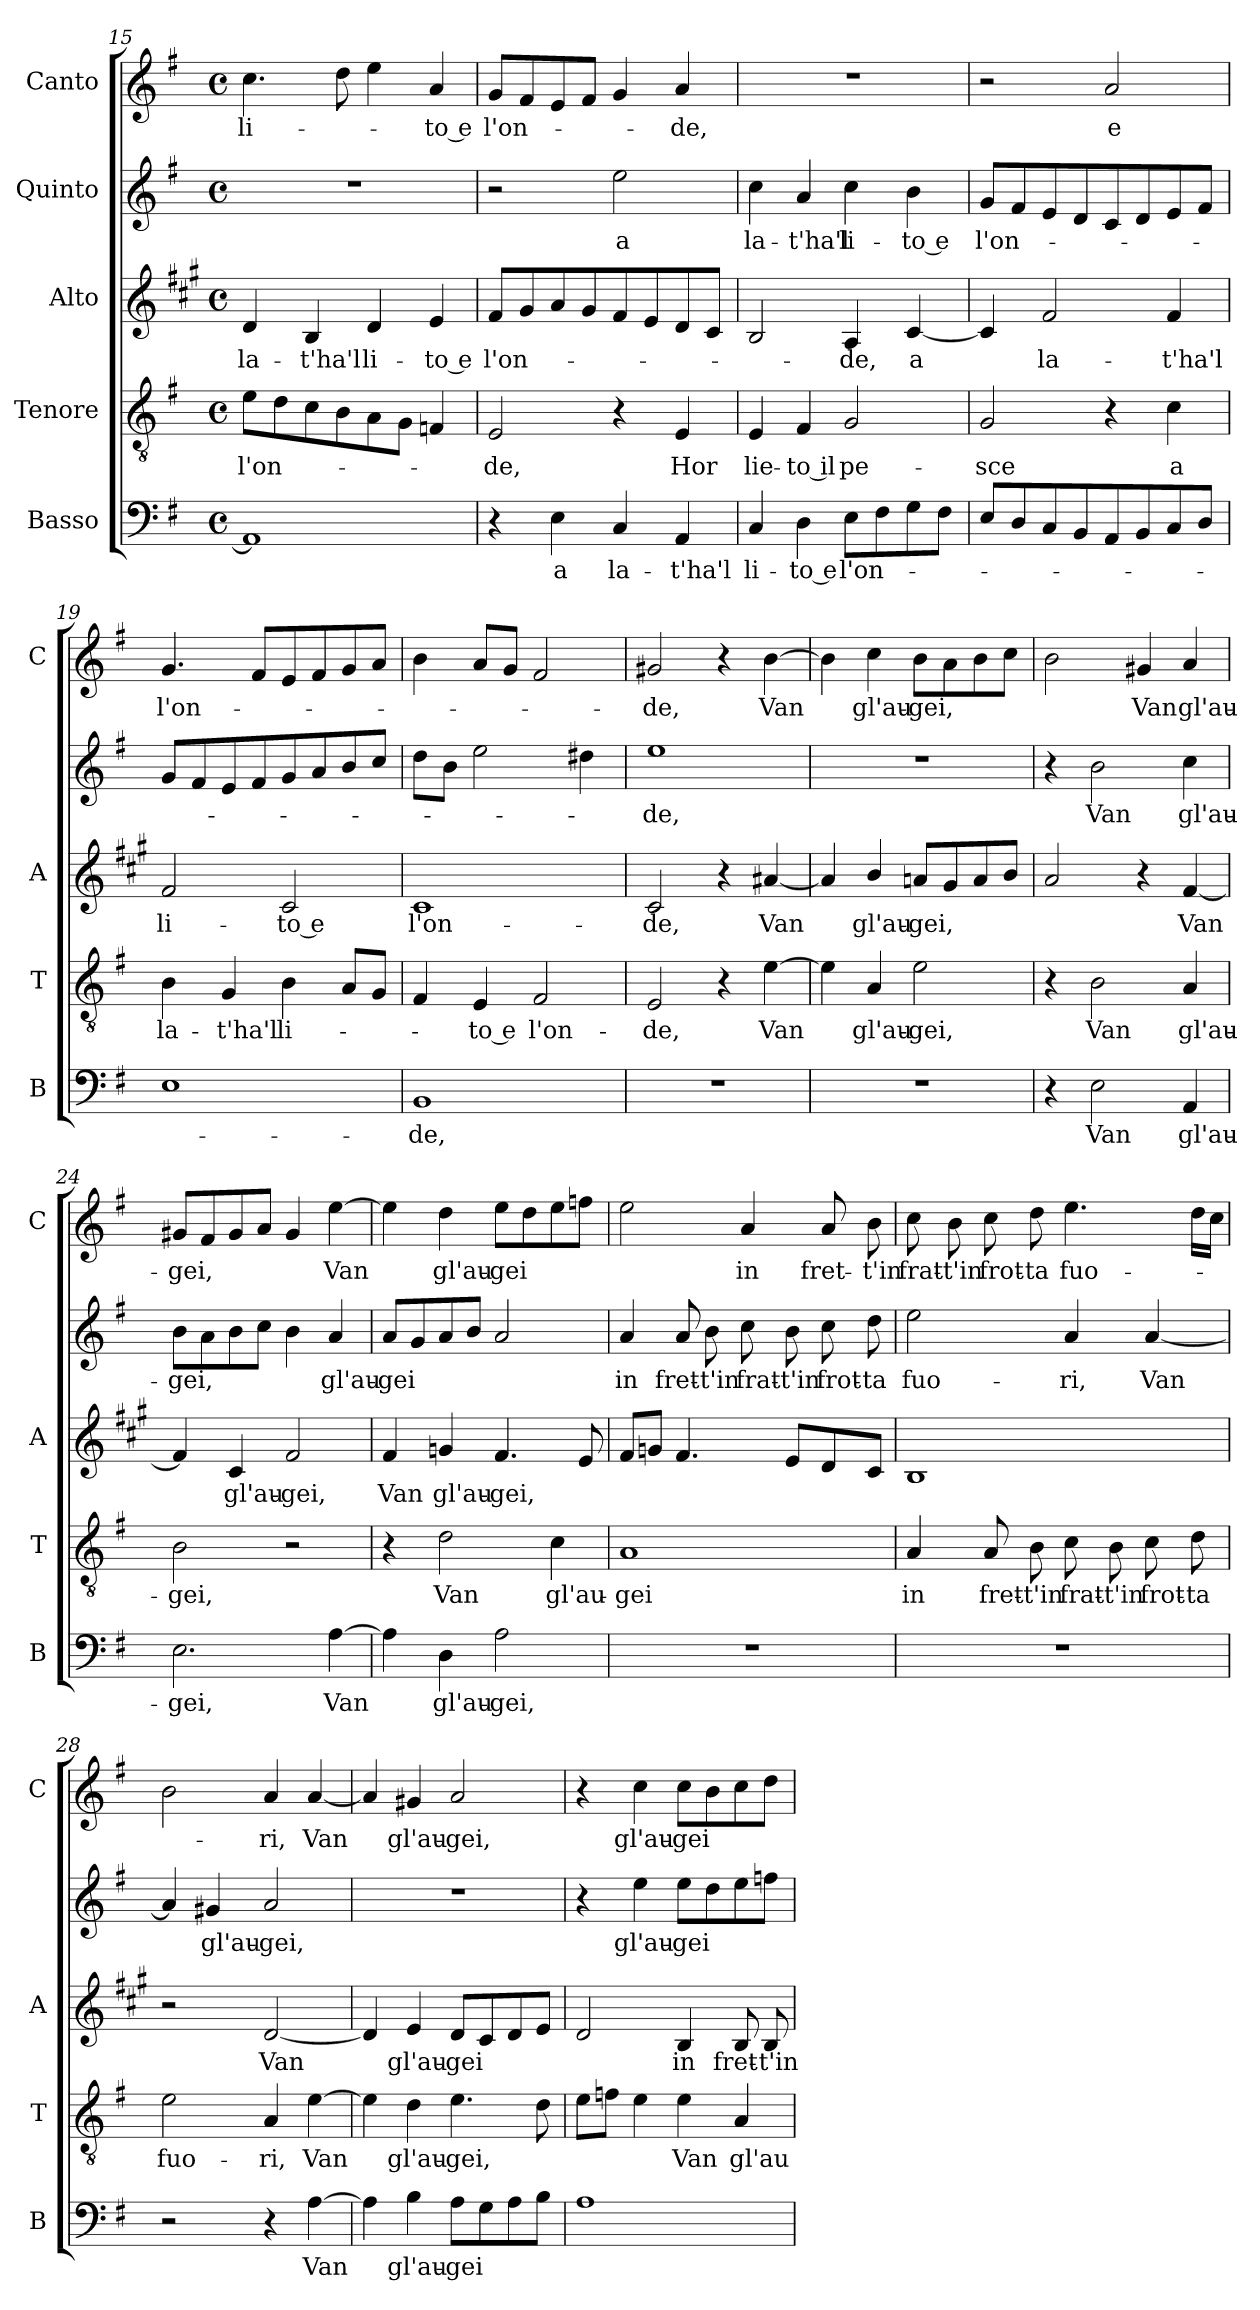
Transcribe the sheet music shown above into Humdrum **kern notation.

**kern	**text	**kern	**text	**kern	**text	**kern	**text	**kern	**text
*part5	*part5	*part4	*part4	*part3	*part3	*part2	*part2	*part1	*part1
*staff5	*staff5	*staff4	*staff4	*staff3	*staff3	*staff2	*staff2	*staff1	*staff1
*I"Basso	*	*I"Tenore	*	*I"Alto	*	*I"Quinto	*	*I"Canto	*
*I'B	*	*I'T	*	*I'A	*	*	*	*I'C	*
*clefF4	*	*clefGv2	*	*clefG2	*	*clefG2	*	*clefG2	*
*	*	*	*	*ITrd1c2	*	*	*	*	*
*k[f#]	*	*k[f#]	*	*k[f#]	*	*k[f#]	*	*k[f#]	*
*G:	*	*G:	*	*G:	*	*G:	*	*G:	*
*M4/4	*	*M4/4	*	*M4/4	*	*M4/4	*	*M4/4	*
*met(c)	*	*met(c)	*	*met(c)	*	*met(c)	*	*met(c)	*
=15	=15	=15	=15	=15	=15	=15	=15	=15	=15
!	!	!	!LO:LY:b	!	!LO:LY:b	!	!	!	!LO:LY:b
1AA]	.	8e\L	l'on-	4c/	la-	1r	.	4.cc\	li-
.	.	8d\	.	.	.	.	.	.	.
!	!	!	!	!	!LO:LY:b	!	!	!	!
.	.	8c\	.	4A/	-t'ha'l	.	.	.	.
.	.	8B\	.	.	.	.	.	8dd\	.
!	!	!	!	!	!LO:LY:b	!	!	!	!
.	.	8A\	.	4c/	li-	.	.	4ee\	.
.	.	8G\J	.	.	.	.	.	.	.
!	!	!	!	!	!LO:LY:b	!	!	!	!LO:LY:b
.	.	4Fn/	.	4d/	-to e	.	.	4a/	-to e
=16	=16	=16	=16	=16	=16	=16	=16	=16	=16
!	!	!	!LO:LY:b	!	!LO:LY:b	!	!	!	!LO:LY:b
4r	.	2E/	-de,	8e/L	l'on-	2r	.	8g/L	l'on-
.	.	.	.	8f#/	.	.	.	8f#/	.
!	!LO:LY:b	!	!	!	!	!	!	!	!
4E\	a	.	.	8g/	.	.	.	8e/	.
.	.	.	.	8f#/	.	.	.	8f#/J	.
!	!LO:LY:b	!	!	!	!	!	!LO:LY:b	!	!
4C/	la-	4r	.	8e/	.	2ee\	a	4g/	.
.	.	.	.	8d/	.	.	.	.	.
!	!LO:LY:b	!	!LO:LY:b	!	!	!	!	!	!LO:LY:b
4AA/	-t'ha'l	4E/	Hor	8c/	.	.	.	4a/	-de,
.	.	.	.	8B/J	.	.	.	.	.
=17	=17	=17	=17	=17	=17	=17	=17	=17	=17
!	!LO:LY:b	!	!LO:LY:b	!	!	!	!LO:LY:b	!	!
4C/	li-	4E/	lie-	2A/	.	4cc\	la-	1r	.
!	!LO:LY:b	!	!LO:LY:b	!	!	!	!LO:LY:b	!	!
4D\	-to e	4F#/	-to il	.	.	4a/	-t'ha'l	.	.
!	!LO:LY:b	!	!LO:LY:b	!	!LO:LY:b	!	!LO:LY:b	!	!
8E\L	l'on-	2G/	pe-	4G/	-de,	4cc\	li-	.	.
8F#\	.	.	.	.	.	.	.	.	.
!	!	!	!	!	!LO:LY:b	!	!LO:LY:b	!	!
8G\	.	.	.	[4B/	a	4b\	-to e	.	.
8F#\J	.	.	.	.	.	.	.	.	.
=18	=18	=18	=18	=18	=18	=18	=18	=18	=18
!	!	!	!LO:LY:b	!	!	!	!LO:LY:b	!	!
8E/L	.	2G/	-sce	4B/]	.	8g/L	l'on-	2r	.
8D/	.	.	.	.	.	8f#/	.	.	.
!	!	!	!	!	!LO:LY:b	!	!	!	!
8C/	.	.	.	2e/	la-	8e/	.	.	.
8BB/	.	.	.	.	.	8d/	.	.	.
!	!	!	!	!	!	!	!	!	!LO:LY:b
8AA/	.	4r	.	.	.	8c/	.	2a/	e
8BB/	.	.	.	.	.	8d/	.	.	.
!	!	!	!LO:LY:b	!	!LO:LY:b	!	!	!	!
8C/	.	4c\	a	4e/	-t'ha'l	8e/	.	.	.
8D/J	.	.	.	.	.	8f#/J	.	.	.
=19	=19	=19	=19	=19	=19	=19	=19	=19	=19
!	!	!	!LO:LY:b	!	!LO:LY:b	!	!	!	!LO:LY:b
1E	.	4B\	la-	2e/	li-	8g/L	.	4.g/	l'on-
.	.	.	.	.	.	8f#/	.	.	.
!	!	!	!LO:LY:b	!	!	!	!	!	!
.	.	4G/	-t'ha'l	.	.	8e/	.	.	.
.	.	.	.	.	.	8f#/	.	8f#/L	.
!	!	!	!LO:LY:b	!	!LO:LY:b	!	!	!	!
.	.	4B\	li-	2B/	-to e	8g/	.	8e/	.
.	.	.	.	.	.	8a/	.	8f#/	.
.	.	8A/L	.	.	.	8b/	.	8g/	.
.	.	8G/J	.	.	.	8cc/J	.	8a/J	.
=20	=20	=20	=20	=20	=20	=20	=20	=20	=20
!	!LO:LY:b	!	!	!	!LO:LY:b	!	!	!	!
1BB	-de,	4F#/	.	1B	l'on-	8dd\L	.	4b\	.
.	.	.	.	.	.	8b\J	.	.	.
!	!	!	!LO:LY:b	!	!	!	!	!	!
.	.	4E/	-to e	.	.	2ee\	.	8a/L	.
.	.	.	.	.	.	.	.	8g/J	.
!	!	!	!LO:LY:b	!	!	!	!	!	!
.	.	2F#/	l'on-	.	.	.	.	2f#/	.
.	.	.	.	.	.	4dd#X\	.	.	.
!!LO:PB:g=z
=21	=21	=21	=21	=21	=21	=21	=21	=21	=21
!	!	!	!LO:LY:b	!	!LO:LY:b	!	!LO:LY:b	!	!LO:LY:b
1r	.	2E/	-de,	2B/	-de,	1ee	-de,	2g#X/	-de,
.	.	4r	.	4r	.	.	.	4r	.
!	!	!	!LO:LY:b	!	!LO:LY:b	!	!	!	!LO:LY:b
.	.	[4e\	Van	[4g#X/	Van	.	.	[4b\	Van
=22	=22	=22	=22	=22	=22	=22	=22	=22	=22
1r	.	4e\]	.	4g#/]	.	1r	.	4b\]	.
!	!	!	!LO:LY:b	!	!LO:LY:b	!	!	!	!LO:LY:b
.	.	4A/	gl'au-	4a/	gl'au-	.	.	4cc\	gl'au-
!	!	!	!LO:LY:b	!	!LO:LY:b	!	!	!	!LO:LY:b
.	.	2e\	-gei,	8gn/L	-gei,	.	.	8b\L	-gei,
.	.	.	.	8f#/	.	.	.	8a\	.
.	.	.	.	8g/	.	.	.	8b\	.
.	.	.	.	8a/J	.	.	.	8cc\J	.
=23	=23	=23	=23	=23	=23	=23	=23	=23	=23
4r	.	4r	.	2g/	.	4r	.	2b\	.
!	!LO:LY:b	!	!LO:LY:b	!	!	!	!LO:LY:b	!	!
2E\	Van	2B\	Van	.	.	2b\	Van	.	.
!	!	!	!	!	!	!	!	!	!LO:LY:b
.	.	.	.	4r	.	.	.	4g#X/	Van
!	!LO:LY:b	!	!LO:LY:b	!	!LO:LY:b	!	!LO:LY:b	!	!LO:LY:b
4AA/	gl'au-	4A/	gl'au-	[4e/	Van	4cc\	gl'au-	4a/	gl'au-
=24	=24	=24	=24	=24	=24	=24	=24	=24	=24
!	!LO:LY:b	!	!LO:LY:b	!	!	!	!LO:LY:b	!	!LO:LY:b
2.E\	-gei,	2B\	-gei,	4e/]	.	8b\L	-gei,	8g#X/L	-gei,
.	.	.	.	.	.	8a\	.	8f#/	.
!	!	!	!	!	!LO:LY:b	!	!	!	!
.	.	.	.	4B/	gl'au-	8b\	.	8g#/	.
.	.	.	.	.	.	8cc\J	.	8a/J	.
!	!	!	!	!	!LO:LY:b	!	!	!	!
.	.	2r	.	2e/	-gei,	4b\	.	4g#/	.
!	!LO:LY:b	!	!	!	!	!	!LO:LY:b	!	!LO:LY:b
[4A\	Van	.	.	.	.	4a/	gl'au-	[4ee\	Van
=25	=25	=25	=25	=25	=25	=25	=25	=25	=25
!	!	!	!	!	!LO:LY:b	!	!LO:LY:b	!	!
4A\]	.	4r	.	4e/	Van	8a/L	-gei	4ee\]	.
.	.	.	.	.	.	8g/	.	.	.
!	!LO:LY:b	!	!LO:LY:b	!	!LO:LY:b	!	!	!	!LO:LY:b
4D\	gl'au-	2d\	Van	4fn/	gl'au-	8a/	.	4dd\	gl'au-
.	.	.	.	.	.	8b/J	.	.	.
!	!LO:LY:b	!	!	!	!LO:LY:b	!	!	!	!LO:LY:b
2A\	-gei,	.	.	4.e/	-gei,	2a/	.	8ee\L	-gei
.	.	.	.	.	.	.	.	8dd\	.
!	!	!	!LO:LY:b	!	!	!	!	!	!
.	.	4c\	gl'au-	.	.	.	.	8ee\	.
.	.	.	.	8d/	.	.	.	8ffn\J	.
=26	=26	=26	=26	=26	=26	=26	=26	=26	=26
!	!	!	!LO:LY:b	!	!	!	!LO:LY:b	!	!
1r	.	1A	-gei	8e/L	.	4a/	in	2ee\	.
.	.	.	.	8fn/J	.	.	.	.	.
!	!	!	!	!	!	!	!LO:LY:b	!	!
.	.	.	.	4.e/	.	8a/	fret-	.	.
!	!	!	!	!	!	!	!LO:LY:b	!	!
.	.	.	.	.	.	8b\	-t'in	.	.
!	!	!	!	!	!	!	!LO:LY:b	!	!LO:LY:b
.	.	.	.	.	.	8cc\	frat-	4a/	in
!	!	!	!	!	!	!	!LO:LY:b	!	!
.	.	.	.	8d/L	.	8b\	-t'in	.	.
!	!	!	!	!	!	!	!LO:LY:b	!	!LO:LY:b
.	.	.	.	8c/	.	8cc\	frot-	8a/	fret-
!	!	!	!	!	!	!	!LO:LY:b	!	!LO:LY:b
.	.	.	.	8B/J	.	8dd\	-ta	8b\	-t'in
!!LO:LB:g=z
=27	=27	=27	=27	=27	=27	=27	=27	=27	=27
!	!	!	!LO:LY:b	!	!	!	!LO:LY:b	!	!LO:LY:b
1r	.	4A/	in	1A	.	2ee\	fuo-	8cc\	frat-
!	!	!	!	!	!	!	!	!	!LO:LY:b
.	.	.	.	.	.	.	.	8b\	-t'in
!	!	!	!LO:LY:b	!	!	!	!	!	!LO:LY:b
.	.	8A/	fret-	.	.	.	.	8cc\	frot-
!	!	!	!LO:LY:b	!	!	!	!	!	!LO:LY:b
.	.	8B\	-t'in	.	.	.	.	8dd\	-ta
!	!	!	!LO:LY:b	!	!	!	!LO:LY:b	!	!LO:LY:b
.	.	8c\	frat-	.	.	4a/	-ri,	4.ee\	fuo-
!	!	!	!LO:LY:b	!	!	!	!	!	!
.	.	8B\	-t'in	.	.	.	.	.	.
!	!	!	!LO:LY:b	!	!	!	!LO:LY:b	!	!
.	.	8c\	frot-	.	.	[4a/	Van	.	.
!	!	!	!LO:LY:b	!	!	!	!	!	!
.	.	8d\	-ta	.	.	.	.	16dd\LL	.
.	.	.	.	.	.	.	.	16cc\JJ	.
=28	=28	=28	=28	=28	=28	=28	=28	=28	=28
!	!	!	!LO:LY:b	!	!	!	!	!	!
2r	.	2e\	fuo-	2r	.	4a/]	.	2b\	.
!	!	!	!	!	!	!	!LO:LY:b	!	!
.	.	.	.	.	.	4g#X/	gl'au-	.	.
!	!	!	!LO:LY:b	!	!LO:LY:b	!	!LO:LY:b	!	!LO:LY:b
4r	.	4A/	-ri,	[2c/	Van	2a/	-gei,	4a/	-ri,
!	!LO:LY:b	!	!LO:LY:b	!	!	!	!	!	!LO:LY:b
[4A\	Van	[4e\	Van	.	.	.	.	[4a/	Van
=29	=29	=29	=29	=29	=29	=29	=29	=29	=29
4A\]	.	4e\]	.	4c/]	.	1r	.	4a/]	.
!	!LO:LY:b	!	!LO:LY:b	!	!LO:LY:b	!	!	!	!LO:LY:b
4B\	gl'au-	4d\	gl'au-	4d/	gl'au-	.	.	4g#X/	gl'au-
!	!LO:LY:b	!	!LO:LY:b	!	!LO:LY:b	!	!	!	!LO:LY:b
8A\L	-gei	4.e\	-gei,	8c/L	-gei	.	.	2a/	-gei,
8G\	.	.	.	8B/	.	.	.	.	.
8A\	.	.	.	8c/	.	.	.	.	.
8B\J	.	8d\	.	8d/J	.	.	.	.	.
=30	=30	=30	=30	=30	=30	=30	=30	=30	=30
1A	.	8e\L	.	2c/	.	4r	.	4r	.
.	.	8fn\J	.	.	.	.	.	.	.
!	!	!	!	!	!	!	!LO:LY:b	!	!LO:LY:b
.	.	4e\	.	.	.	4ee\	gl'au-	4cc\	gl'au-
!	!	!	!LO:LY:b	!	!LO:LY:b	!	!LO:LY:b	!	!LO:LY:b
.	.	4e\	Van	4A/	in	8ee\L	-gei	8cc\L	-gei
.	.	.	.	.	.	8dd\	.	8b\	.
!	!	!	!LO:LY:b	!	!LO:LY:b	!	!	!	!
.	.	4A/	gl'au-	8A/	fret-	8ee\	.	8cc\	.
!	!	!	!	!	!LO:LY:b	!	!	!	!
.	.	.	.	8A/	-t'in	8ffn\J	.	8dd\J	.
=	=	=	=	=	=	=	=	=	=
*-	*-	*-	*-	*-	*-	*-	*-	*-	*-
